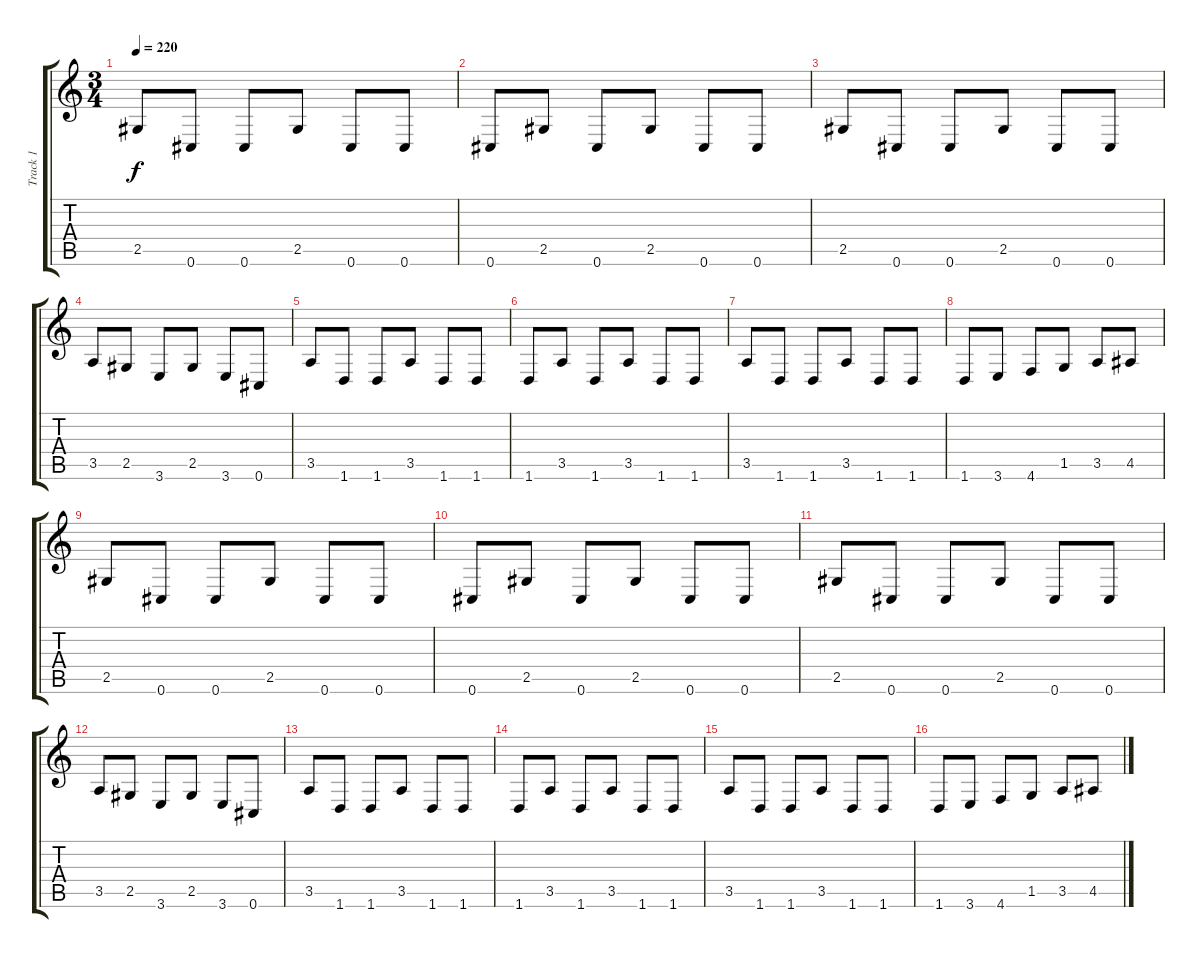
\track ("Track 1" "Track 1") {instrument overdrivenguitar}
\staff {score tabs}
\tuning (Db4 Ab3 E3 B2 Gb2 Db2) {hide}
\ts (3 4)
\tempo 220
\clef g2
\ks c
2.5.8{dy f} 0.6.8 0.6.8 2.5.8 0.6.8 0.6.8 |
0.6.8 2.5.8 0.6.8 2.5.8 0.6.8 0.6.8 |
2.5.8 0.6.8 0.6.8 2.5.8 0.6.8 0.6.8 |
3.5.8 2.5.8 3.6.8 2.5.8 3.6.8 0.6.8 |
3.5.8 1.6.8 1.6.8 3.5.8 1.6.8 1.6.8 |
1.6.8 3.5.8 1.6.8 3.5.8 1.6.8 1.6.8 |
3.5.8 1.6.8 1.6.8 3.5.8 1.6.8 1.6.8 |
1.6.8 3.6.8 4.6.8 1.5.8 3.5.8 4.5.8 |
2.5.8 0.6.8 0.6.8 2.5.8 0.6.8 0.6.8 |
0.6.8 2.5.8 0.6.8 2.5.8 0.6.8 0.6.8 |
2.5.8 0.6.8 0.6.8 2.5.8 0.6.8 0.6.8 |
3.5.8 2.5.8 3.6.8 2.5.8 3.6.8 0.6.8 |
3.5.8 1.6.8 1.6.8 3.5.8 1.6.8 1.6.8 |
1.6.8 3.5.8 1.6.8 3.5.8 1.6.8 1.6.8 |
3.5.8 1.6.8 1.6.8 3.5.8 1.6.8 1.6.8 |
1.6.8 3.6.8 4.6.8 1.5.8 3.5.8 4.5.8
